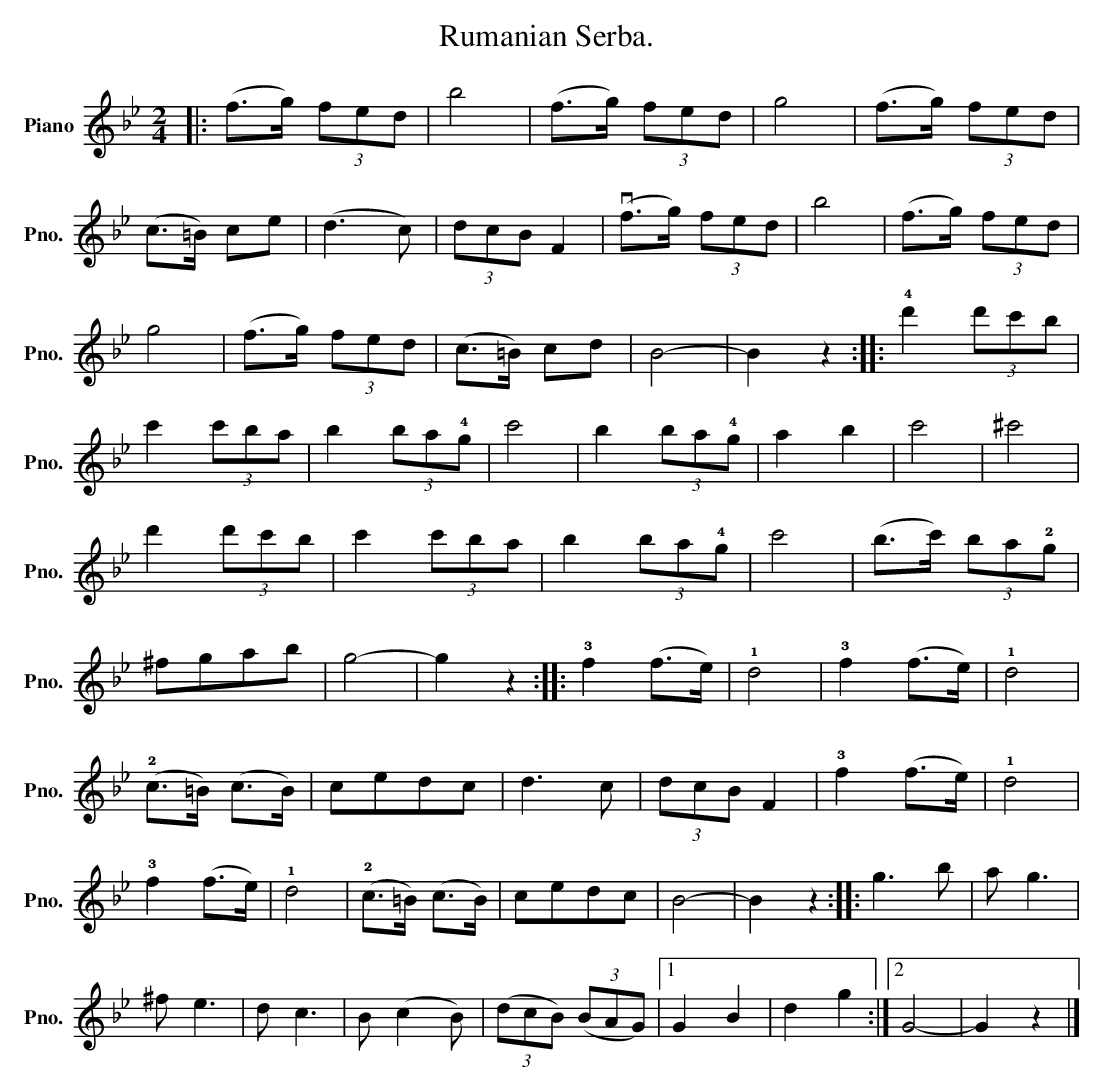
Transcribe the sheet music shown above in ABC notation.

X:1
T:Rumanian Serba.
L:1/8
M:2/4
K:Bb
V:1 treble nm="Piano" snm="Pno."
V:1
|: (f>g) (3fed | b4 | (f>g) (3fed | g4 | (f>g) (3fed |$ (c>=B) ce | (d3 c) | (3dcB F2 | %8
 (vf>g) (3fed | b4 | (f>g) (3fed |$ g4 | (f>g) (3fed | (c>=B) cd | B4- | B2 z2 :: !4!d'2 (3d'c'b |$ %17
 c'2 (3c'ba | b2 (3ba!4!g | c'4 | b2 (3ba!4!g | a2 b2 | c'4 | ^c'4 |$ d'2 (3d'c'b | c'2 (3c'ba | %26
 b2 (3ba!4!g | c'4 | (b>c') (3ba!2!g |$ ^fgab | g4- | g2 z2 :: !3!f2 (f>e) | !1!d4 | !3!f2 (f>e) | %35
 !1!d4 |$ (!2!c>=B) (c>B) | cedc | d3 c | (3dcB F2 | !3!f2 (f>e) | !1!d4 |$ !3!f2 (f>e) | !1!d4 | %44
 (!2!c>=B) (c>B) | cedc | B4- | B2 z2 :: g3 b | a g3 |$ ^f e3 | d c3 | B (c2 B) | %53
 (3(dcB) (3(BAG) |1 G2 B2 | d2 g2 :|2 G4- | G2 z2 |] %58
